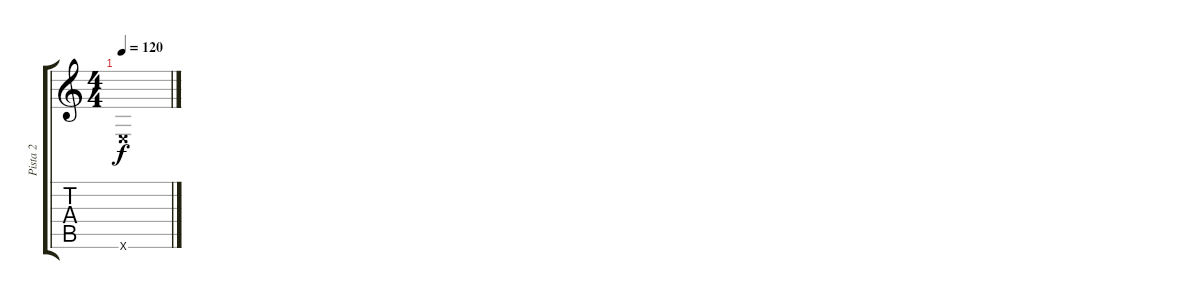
\track ("Pista 2" "Pista 2") {instrument distortionguitar}
\staff {score tabs}
\tuning (E4 B3 G3 D3 A2 E2) {hide}
\ts (4 4)
\tempo 120
\clef g2
\ks c
0.6{x}.1{dy f}
